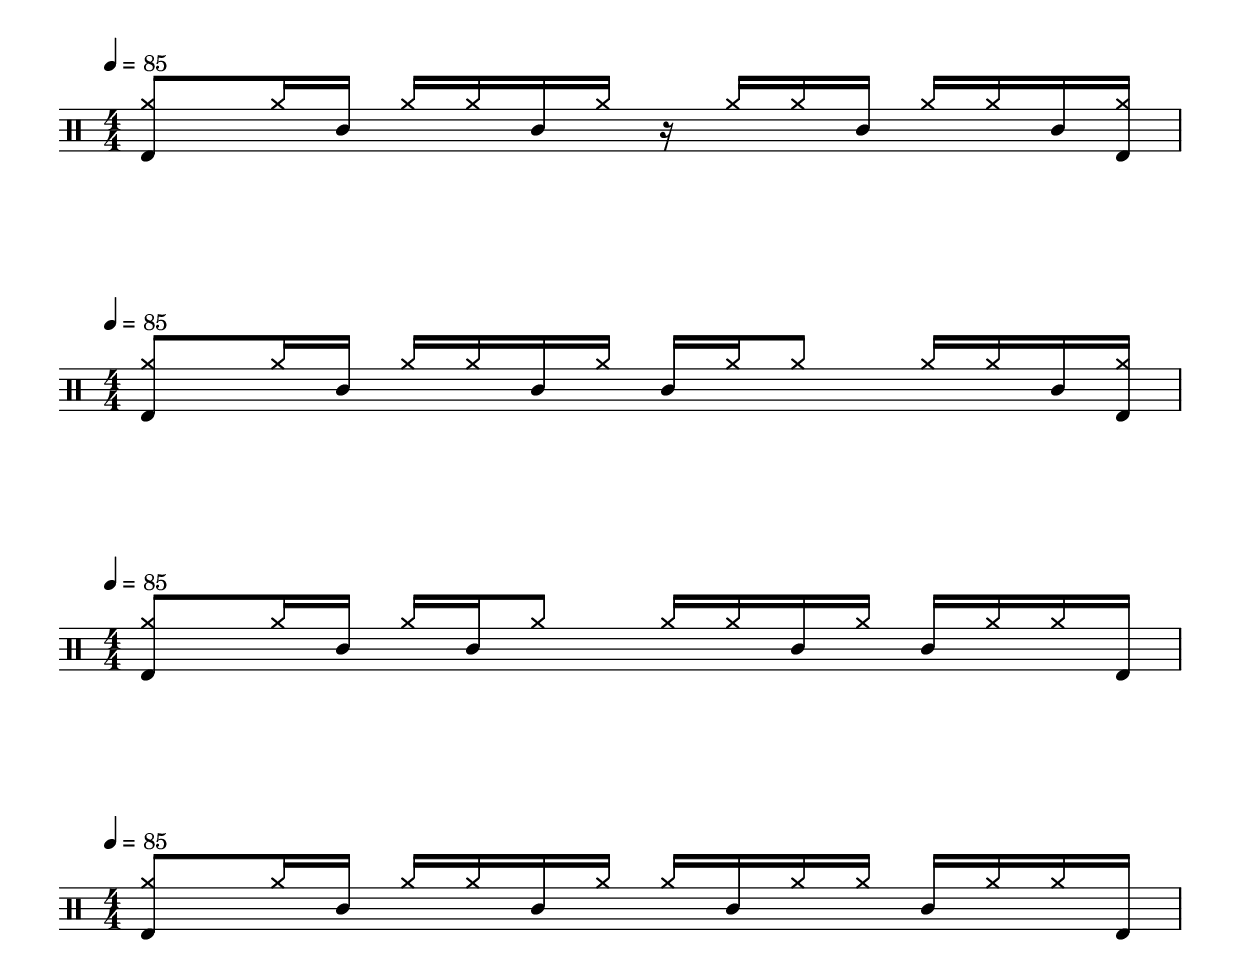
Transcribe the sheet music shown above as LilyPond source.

\version "2.18.2"
\include "../layout/layout.ly"

\score {
  \new DrumStaff <<
    \tempo 4 = 85
    \drummode {
      \time 4/4
      <<
        \new DrumVoice {
          \voiceUP
          <hh bd>8 hh16 sn	hh16 hh sn hh	r16 hh hh sn	hh16 hh sn <hh bd> 	  
        }
      >>
      %\break
    }
  >>
}
\score {
  \new DrumStaff <<
    \tempo 4 = 85
    \drummode {
      \time 4/4
      <<
        \new DrumVoice {
          \voiceUP
          <hh bd>8 hh16 sn	hh16 hh sn hh	sn16 hh hh8	hh16 hh sn <hh bd>
        }
      >>
      %\break
    }
  >>
}
\score {
  \new DrumStaff <<
    \tempo 4 = 85
    \drummode {
      \time 4/4
      <<
        \new DrumVoice {
          \voiceUP
          <hh bd>8 hh16 sn	hh16 sn hh8	hh16 hh sn hh	sn16 hh hh bd  	  
        }
      >>
      %\break
    }
  >>
}
\score {
  \new DrumStaff <<
    \tempo 4 = 85
    \drummode {
      \time 4/4
      <<
        \new DrumVoice {
          \voiceUP
          <hh bd>8 hh16 sn	hh16 hh sn hh	hh16 sn hh hh sn16 hh hh bd 	  
        }
      >>
      %\break
    }
  >>
}
